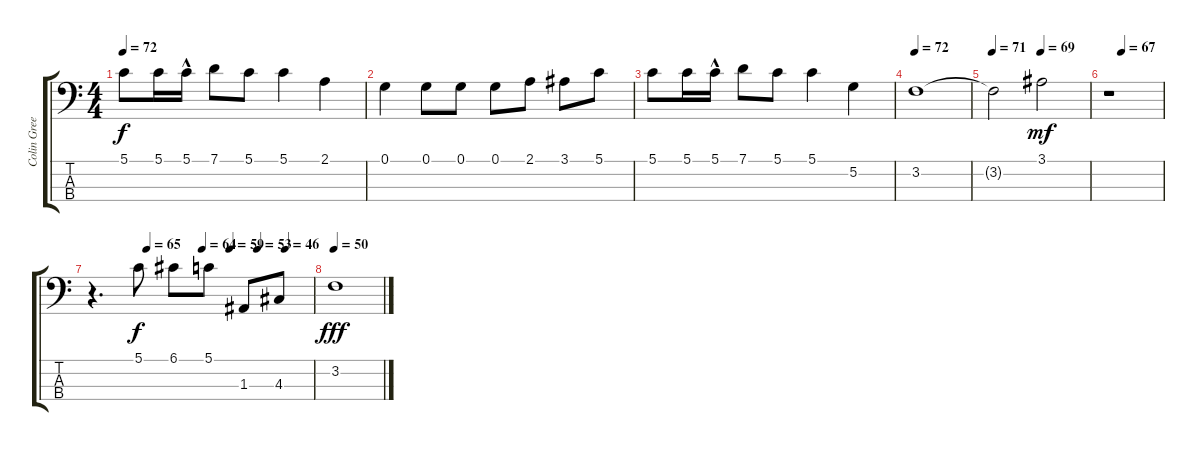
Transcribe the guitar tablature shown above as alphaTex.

\track ("Colin Greenwood- Bass" "Colin Gree") {instrument acousticbass}
\staff {score tabs}
\tuning (G2 D2 A1 E1) {hide}
\ts (4 4)
\tempo 72
\clef f4
\ks c
5.1.8{dy f} 5.1.16 5.1{hac}.16 7.1.8 5.1.8 5.1.4 2.1.4 |
0.1.4 0.1.8 0.1.8 0.1.8 2.1.8 3.1.8 5.1.8 |
5.1.8 5.1.16 5.1{hac}.16 7.1.8 5.1.8 5.1.4 5.2.4 |
\tempo 72
3.2.1 |
\tempo 71
\tempo (69 0.5)
3.2{t}.2 3.1.2{dy mf} |
\tempo (67 0.25)
r.1 |
\tempo (65 0.25)
\tempo (64 0.5)
\tempo (59 0.625)
\tempo (53 0.75)
\tempo (46 0.875)
r.4{d} 5.1.8{dy f} 6.1.8 5.1.8 1.3.8 4.3.8 |
\tempo 50
3.2.1{dy fff}
